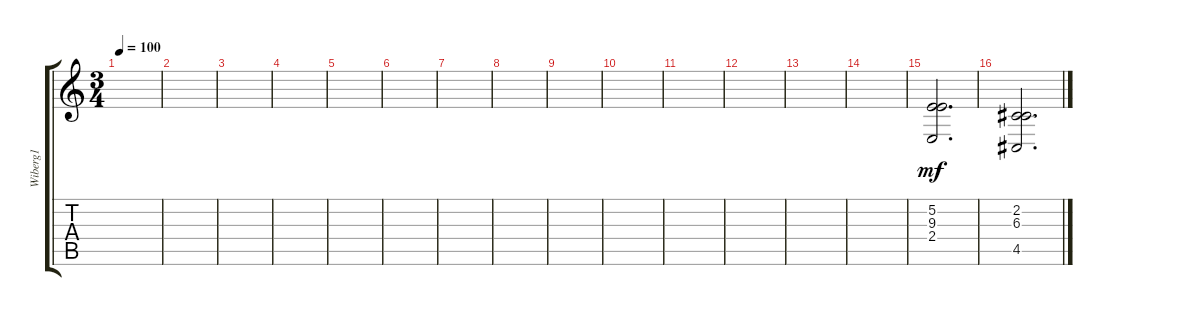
\track ("Wiberg1" "Wiberg1") {instrument churchorgan}
\staff {score tabs}
\tuning (E4 B3 G3 D3 A2 E2) {hide}
\ts (3 4)
\tempo 100
\clef g2
\ks c
|
|
|
|
|
|
|
|
|
|
|
|
|
|
(5.2 9.3 2.4).2{d dy mf} |
(2.2 6.3 4.5).2{d}
